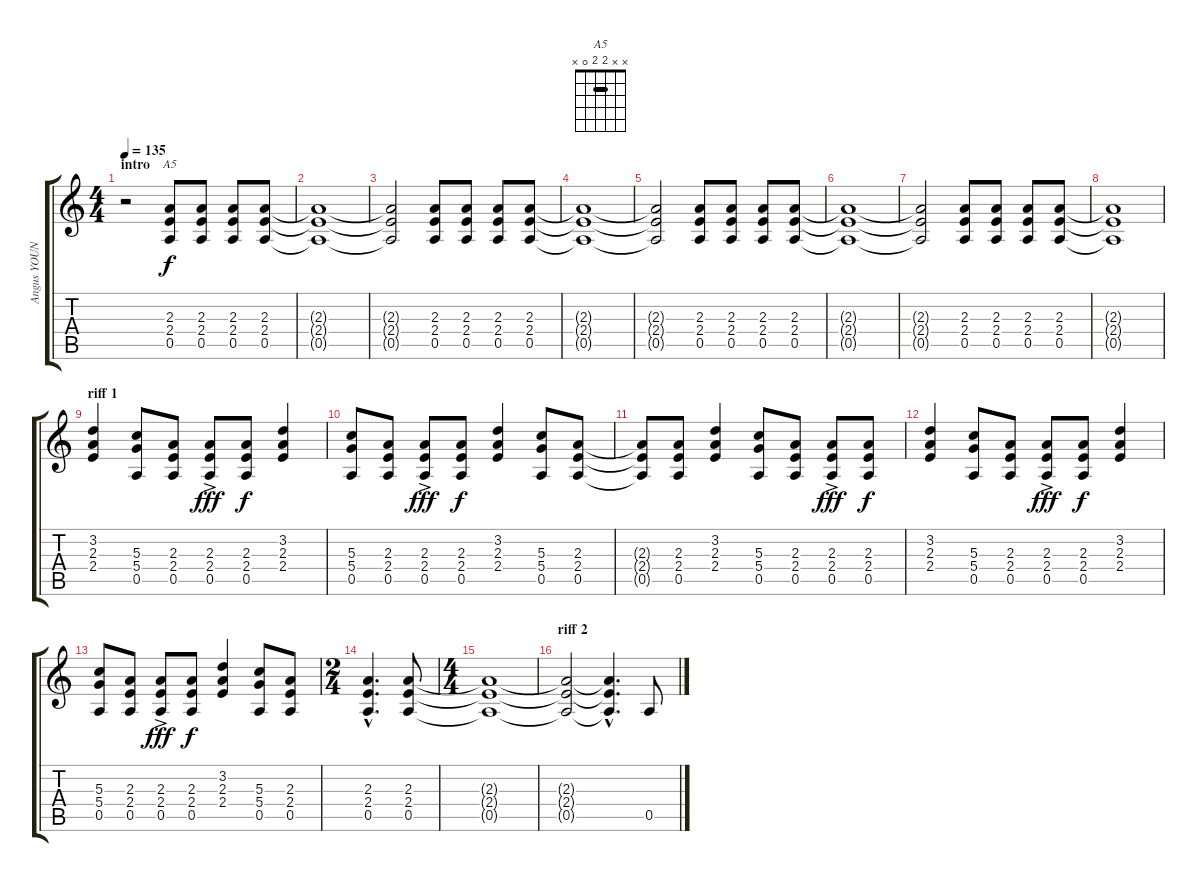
\track ("Angus YOUNG (Lead Guitar)" "Angus YOUN") {instrument distortionguitar}
\staff {score tabs}
\tuning (E4 B3 G3 D3 A2 E2) {hide}
\chord ("A5" x x 2 2 0 x) {barre 2}
\ts (4 4)
\section ("" "intro")
\tempo 135
\clef g2
\ks c
r.2{dy f instrument distortionguitar} (2.3 2.4 0.5).8{ch "A5"} (2.3 2.4 0.5).8 (2.3 2.4 0.5).8 (2.3 2.4 0.5).8 |
(2.3{t} 2.4{t} 0.5{t}).1 |
(2.3{t} 2.4{t} 0.5{t}).2 (2.3 2.4 0.5).8 (2.3 2.4 0.5).8 (2.3 2.4 0.5).8 (2.3 2.4 0.5).8 |
(2.3{t} 2.4{t} 0.5{t}).1 |
(2.3{t} 2.4{t} 0.5{t}).2 (2.3 2.4 0.5).8 (2.3 2.4 0.5).8 (2.3 2.4 0.5).8 (2.3 2.4 0.5).8 |
(2.3{t} 2.4{t} 0.5{t}).1 |
(2.3{t} 2.4{t} 0.5{t}).2 (2.3 2.4 0.5).8 (2.3 2.4 0.5).8 (2.3 2.4 0.5).8 (2.3 2.4 0.5).8 |
(2.3{t} 2.4{t} 0.5{t}).1 |
\section ("" "riff 1")
(3.2 2.3 2.4).4 (5.3 5.4 0.5).8 (2.3 2.4 0.5).8 (2.3 2.4 0.5{ac}).8{dy fff} (2.3 2.4 0.5).8{dy f} (3.2 2.3 2.4).4 |
(5.3 5.4 0.5).8 (2.3 2.4 0.5).8 (2.3 2.4 0.5{ac}).8{dy fff} (2.3 2.4 0.5).8{dy f} (3.2 2.3 2.4).4 (5.3 5.4 0.5).8 (2.3 2.4 0.5).8 |
(2.3{t} 2.4{t} 0.5{t}).8 (2.3 2.4 0.5).8 (3.2 2.3 2.4).4 (5.3 5.4 0.5).8 (2.3 2.4 0.5).8 (2.3 2.4{ac} 0.5).8{dy fff} (2.3 2.4 0.5).8{dy f} |
(3.2 2.3 2.4).4 (5.3 5.4 0.5).8 (2.3 2.4 0.5).8 (2.3 2.4 0.5{ac}).8{dy fff} (2.3 2.4 0.5).8{dy f} (3.2 2.3 2.4).4 |
(5.3 5.4 0.5).8 (2.3 2.4 0.5).8 (2.3{ac} 2.4 0.5).8{dy fff} (2.3 2.4 0.5).8{dy f} (3.2 2.3 2.4).4 (5.3 5.4 0.5).8 (2.3 2.4 0.5).8 |
\ts (2 4)
(2.3{hac} 2.4{hac} 0.5{hac}).4{d} (2.3 2.4 0.5).8 |
\ts (4 4)
(2.3{t} 2.4{t} 0.5{t}).1 |
\section ("" "riff 2")
(2.3{t} 2.4{t} 0.5{t}).2 (2.3{hac t} 2.4{hac t} 0.5{hac t}).4{d} 0.5.8
